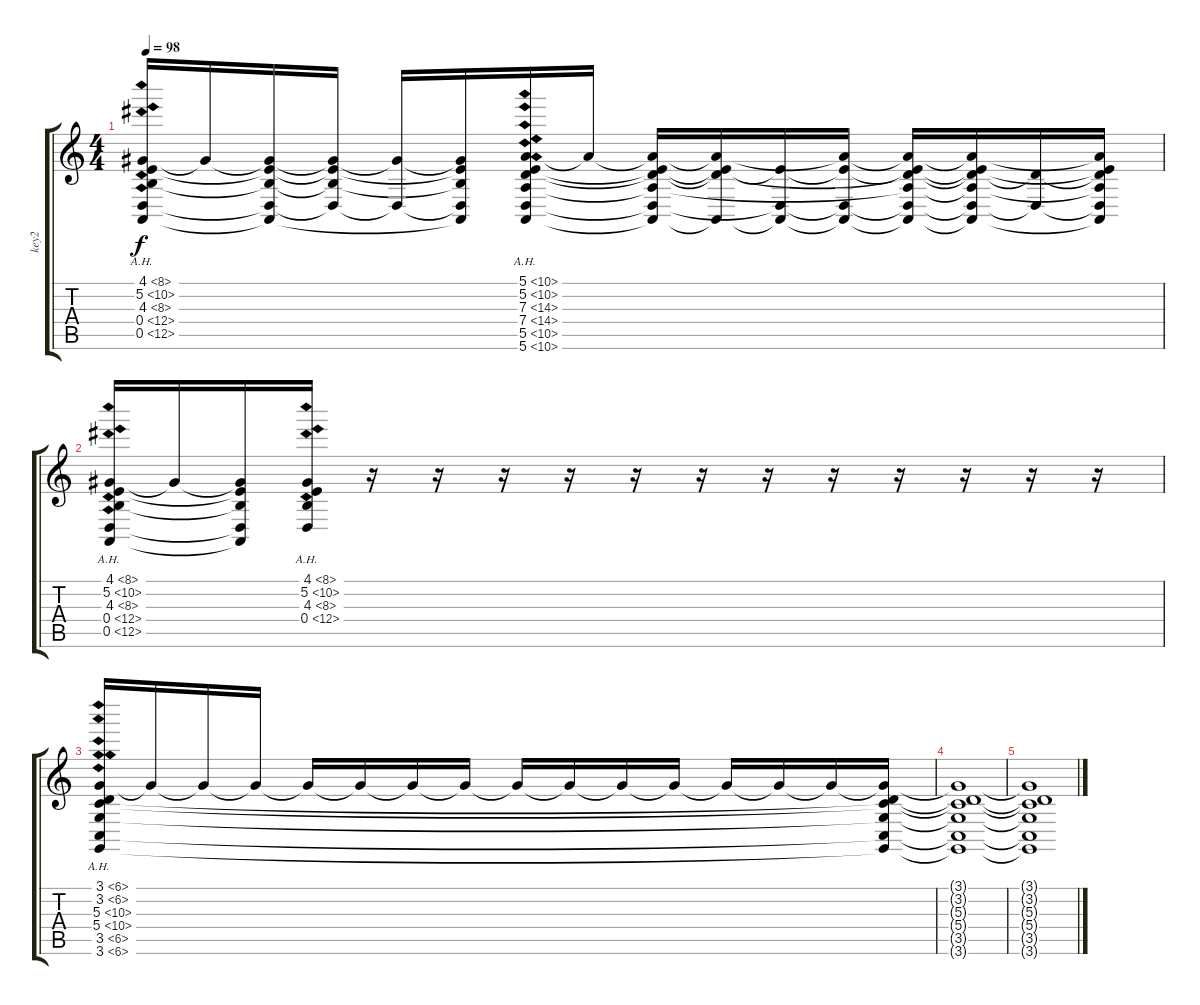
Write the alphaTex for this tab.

\track ("key2" "key2") {instrument stringensemble1}
\staff {score tabs}
\tuning (E4 B3 G3 D3 A2 E2) {hide}
\ts (4 4)
\tempo 98
\clef g2
\ks c
(4.1{ah 4} 5.2{ah 5} 4.3{ah 4} 0.4{ah 12} 0.5{ah 12}).16{dy f} 4.1{t}.16 (4.1{t} 5.2{t} 4.3{t} 0.4{t} 0.5{t}).16 (4.1{t} 5.2{t} 4.3{t} 0.4{t}).16 (4.1{t} 0.4{t}).16 (4.1{t} 5.2{t} 4.3{t} 0.4{t} 0.5{t}).16 (5.1{ah 5} 5.2{ah 5} 7.3{ah 7} 7.4{ah 7} 5.5{ah 5} 5.6{ah 5}).16 5.1{t}.16 (5.1{t} 5.2{t} 7.3{t} 7.4{t} 5.5{t} 5.6{t}).16 (5.1{t} 5.2{t} 7.3{t} 5.6{t}).16 (5.2{t} 5.5{t} 5.6{t}).16 (5.1{t} 5.2{t} 5.5{t} 5.6{t}).16 (5.1{t} 5.2{t} 7.3{t} 7.4{t} 5.5{t} 5.6{t}).16 (5.1{t} 5.2{t} 7.3{t} 7.4{t} 5.5{t} 5.6{t}).16 (7.3{t} 5.5{t}).16 (5.1{t} 5.2{t} 7.3{t} 7.4{t} 5.5{t} 5.6{t}).16 |
(4.1{ah 4} 5.2{ah 5} 4.3{ah 4} 0.4{ah 12} 0.5{ah 12}).16 4.1{t}.16 (4.1{t} 5.2{t} 4.3{t} 0.4{t} 0.5{t}).16 (4.1{ah 4} 5.2{ah 5} 4.3{ah 4} 0.4{ah 12}).16 r.16 r.16 r.16 r.16 r.16 r.16 r.16 r.16 r.16 r.16 r.16 r.16 |
(3.1{ah 3} 3.2{ah 3} 5.3{ah 5} 5.4{ah 5} 3.5{ah 3} 3.6{ah 3}).16 3.1{t}.16 3.1{t}.16 3.1{t}.16 3.1{t}.16 3.1{t}.16 3.1{t}.16 3.1{t}.16 3.1{t}.16 3.1{t}.16 3.1{t}.16 3.1{t}.16 3.1{t}.16 3.1{t}.16 3.1{t}.16 (3.1{t} 3.2{t} 5.3{t} 5.4{t} 3.5{t} 3.6{t}).16 |
(3.1{t} 3.2{t} 5.3{t} 5.4{t} 3.5{t} 3.6{t}).1 |
(3.1{t} 3.2{t} 5.3{t} 5.4{t} 3.5{t} 3.6{t}).1
